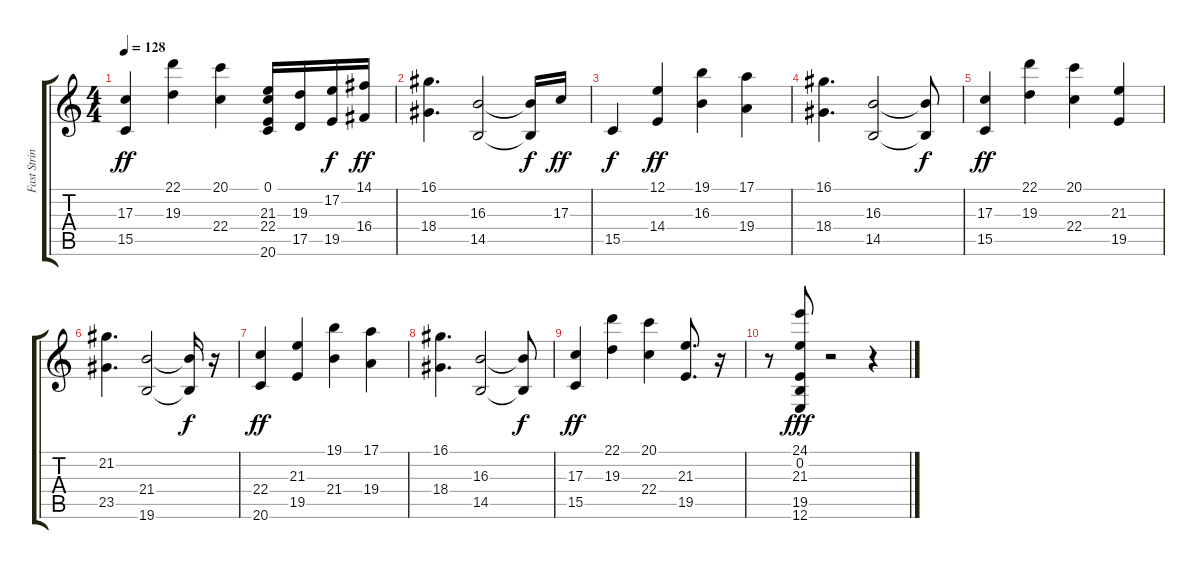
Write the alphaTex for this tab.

\track ("Fast Strings   " "Fast Strin") {instrument stringensemble1}
\staff {score tabs}
\tuning (E4 B3 G3 D3 A2 E2) {hide}
\ts (4 4)
\tempo 128
\clef g2
\ks c
(17.3 15.5).4{dy ff} (22.1 19.3).4 (20.1 22.4).4 (0.1 21.3 22.4 20.6).16 (19.3 17.5).16 (17.2 19.5).16{dy f} (14.1 16.4).16{dy ff} |
(16.1 18.4).4{d} (16.3 14.5).2 (16.3{t} 14.5{t}).16{dy f} 17.3.16{dy ff} |
15.5.4{dy f} (12.1 14.4).4{dy ff} (19.1 16.3).4 (17.1 19.4).4 |
(16.1 18.4).4{d} (16.3 14.5).2 (16.3{t} 14.5{t}).8{dy f} |
(17.3 15.5).4{dy ff} (22.1 19.3).4 (20.1 22.4).4 (21.3 19.5).4 |
(21.2 23.5).4{d} (21.4 19.6).2 (21.4{t} 19.6{t}).16{dy f} r.16 |
(22.4 20.6).4{dy ff} (21.3 19.5).4 (19.1 21.4).4 (17.1 19.4).4 |
(16.1 18.4).4{d} (16.3 14.5).2 (16.3{t} 14.5{t}).8{dy f} |
(17.3 15.5).4{dy ff} (22.1 19.3).4 (20.1 22.4).4 (21.3 19.5).8{d} r.16 |
r.8 (24.1 0.2 21.3 19.5 12.6).8{dy fff} r.2 r.4
